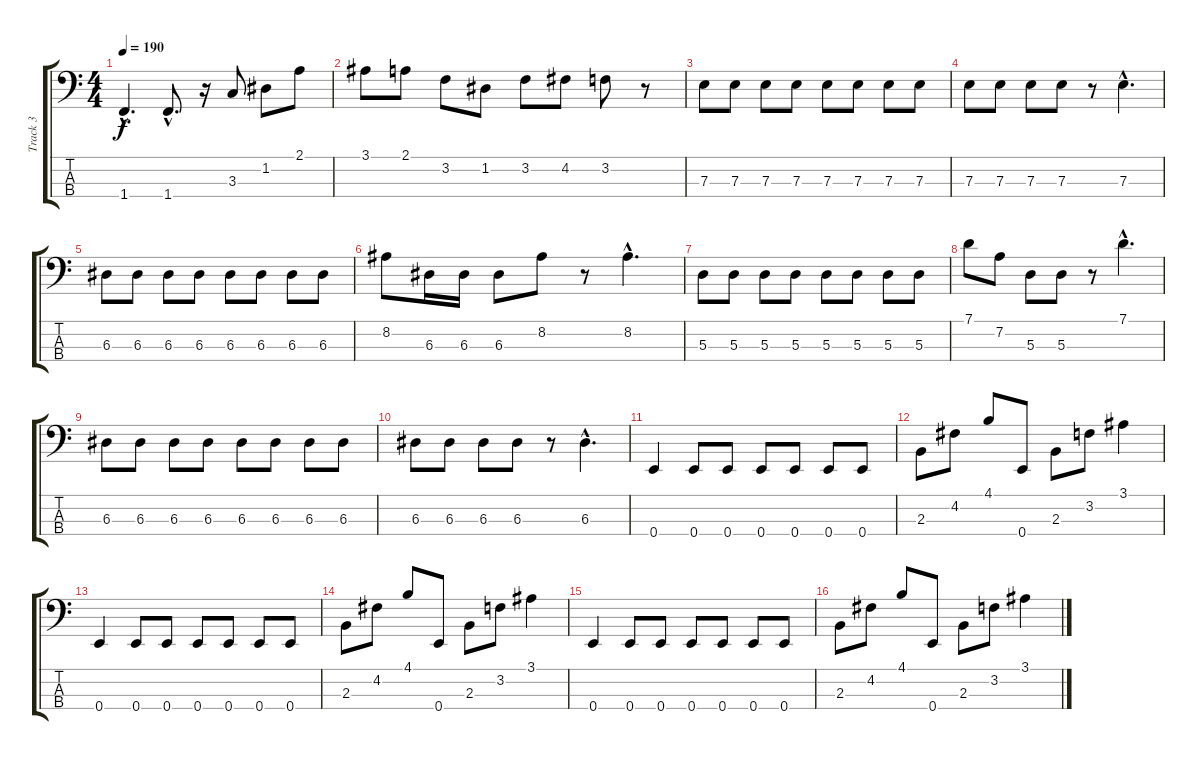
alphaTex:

\track ("Track 3" "Track 3") {instrument electricbassfinger}
\staff {score tabs}
\tuning (G2 D2 A1 E1) {hide}
\ts (4 4)
\tempo 190
\clef f4
\ks c
1.4{hac}.4{d dy f} 1.4{hac}.8{d} r.16 3.3.8 1.2.8 2.1.8 |
3.1.8 2.1.8 3.2.8 1.2.8 3.2.8 4.2.8 3.2.8 r.8 |
7.3.8 7.3.8 7.3.8 7.3.8 7.3.8 7.3.8 7.3.8 7.3.8 |
7.3.8 7.3.8 7.3.8 7.3.8 r.8 7.3{hac}.4{d} |
6.3.8 6.3.8 6.3.8 6.3.8 6.3.8 6.3.8 6.3.8 6.3.8 |
8.2.8 6.3.16 6.3.16 6.3.8 8.2.8 r.8 8.2{hac}.4{d} |
5.3.8 5.3.8 5.3.8 5.3.8 5.3.8 5.3.8 5.3.8 5.3.8 |
7.1.8 7.2.8 5.3.8 5.3.8 r.8 7.1{hac}.4{d} |
6.3.8 6.3.8 6.3.8 6.3.8 6.3.8 6.3.8 6.3.8 6.3.8 |
6.3.8 6.3.8 6.3.8 6.3.8 r.8 6.3{hac}.4{d} |
0.4.4 0.4.8 0.4.8 0.4.8 0.4.8 0.4.8 0.4.8 |
2.3.8 4.2.8 4.1.8 0.4.8 2.3.8 3.2.8 3.1.4 |
0.4.4 0.4.8 0.4.8 0.4.8 0.4.8 0.4.8 0.4.8 |
2.3.8 4.2.8 4.1.8 0.4.8 2.3.8 3.2.8 3.1.4 |
0.4.4 0.4.8 0.4.8 0.4.8 0.4.8 0.4.8 0.4.8 |
2.3.8 4.2.8 4.1.8 0.4.8 2.3.8 3.2.8 3.1.4
